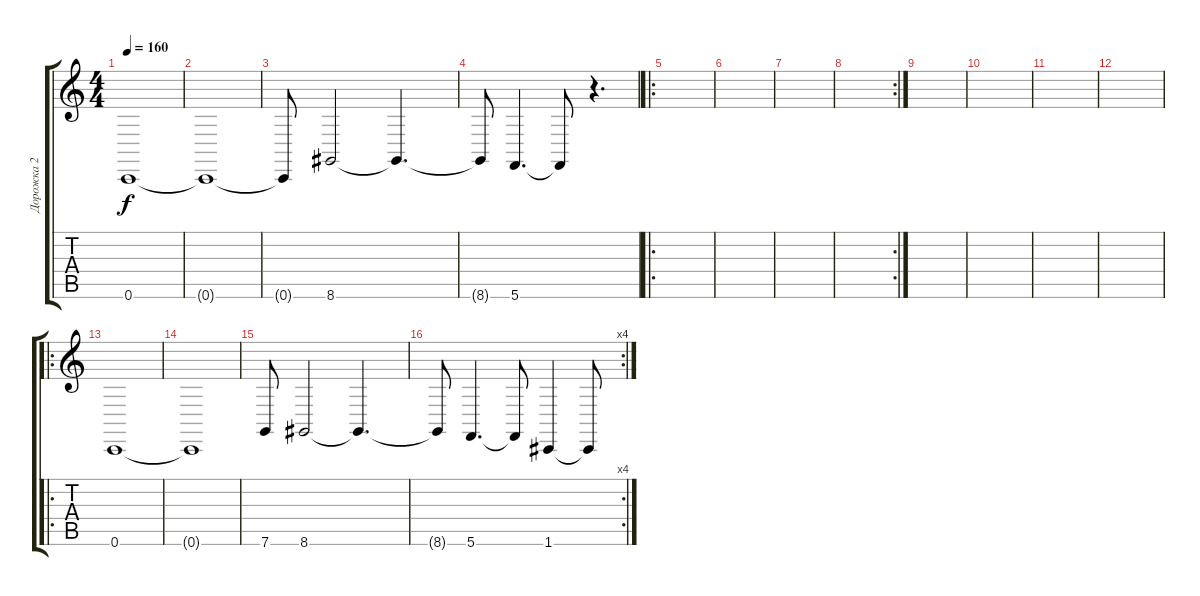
\track ("Дорожка 2" "Дорожка 2") {instrument tremolostrings}
\staff {score tabs}
\tuning (D4 A3 F3 C3 G2 C2) {hide}
\ts (4 4)
\tempo 160
\clef g2
\ks c
0.6.1{dy f} |
0.6{t}.1 |
0.6{t}.8 8.6.2 8.6{t}.4{d} |
8.6{t}.8 5.6.4{d} 5.6{t}.8 r.4{d} |
\ro
|
|
|
\rc 2
|
|
|
|
|
\ro
0.6.1 |
0.6{t}.1 |
7.6.8 8.6.2 8.6{t}.4{d} |
\rc 4
8.6{t}.8 5.6.4{d} 5.6{t}.8 1.6.4 1.6{t}.8
